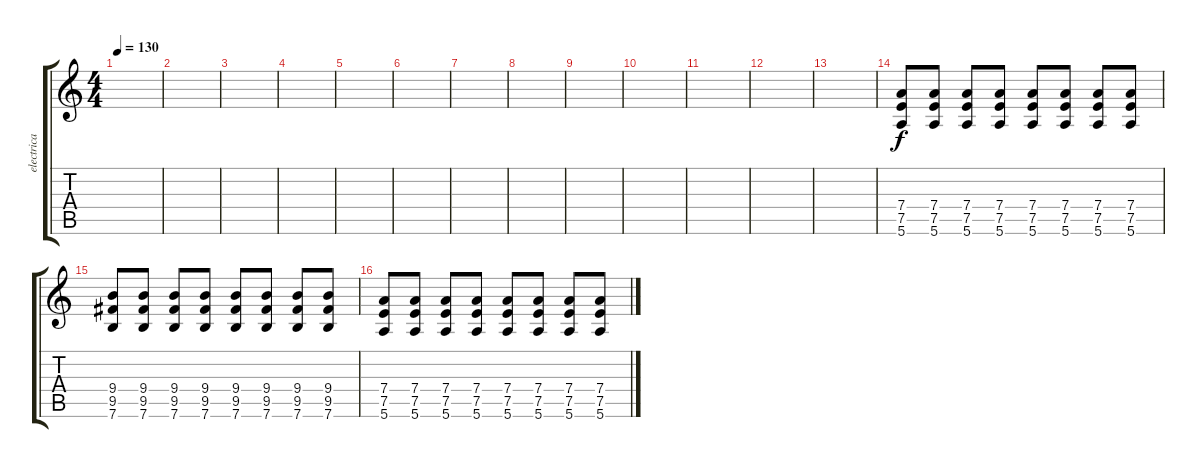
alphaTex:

\track ("electrica" "electrica") {instrument distortionguitar}
\staff {score tabs}
\tuning (E4 B3 G3 D3 A2 E2) {hide}
\ts (4 4)
\tempo 130
\clef g2
\ks c
|
|
|
|
|
|
|
|
|
|
|
|
|
(7.4 7.5 5.6).8 (7.4 7.5 5.6).8 (7.4 7.5 5.6).8 (7.4 7.5 5.6).8 (7.4 7.5 5.6).8 (7.4 7.5 5.6).8 (7.4 7.5 5.6).8 (7.4 7.5 5.6).8 |
(9.4 9.5 7.6).8 (9.4 9.5 7.6).8 (9.4 9.5 7.6).8 (9.4 9.5 7.6).8 (9.4 9.5 7.6).8 (9.4 9.5 7.6).8 (9.4 9.5 7.6).8 (9.4 9.5 7.6).8 |
(7.4 7.5 5.6).8 (7.4 7.5 5.6).8 (7.4 7.5 5.6).8 (7.4 7.5 5.6).8 (7.4 7.5 5.6).8 (7.4 7.5 5.6).8 (7.4 7.5 5.6).8 (7.4 7.5 5.6).8
